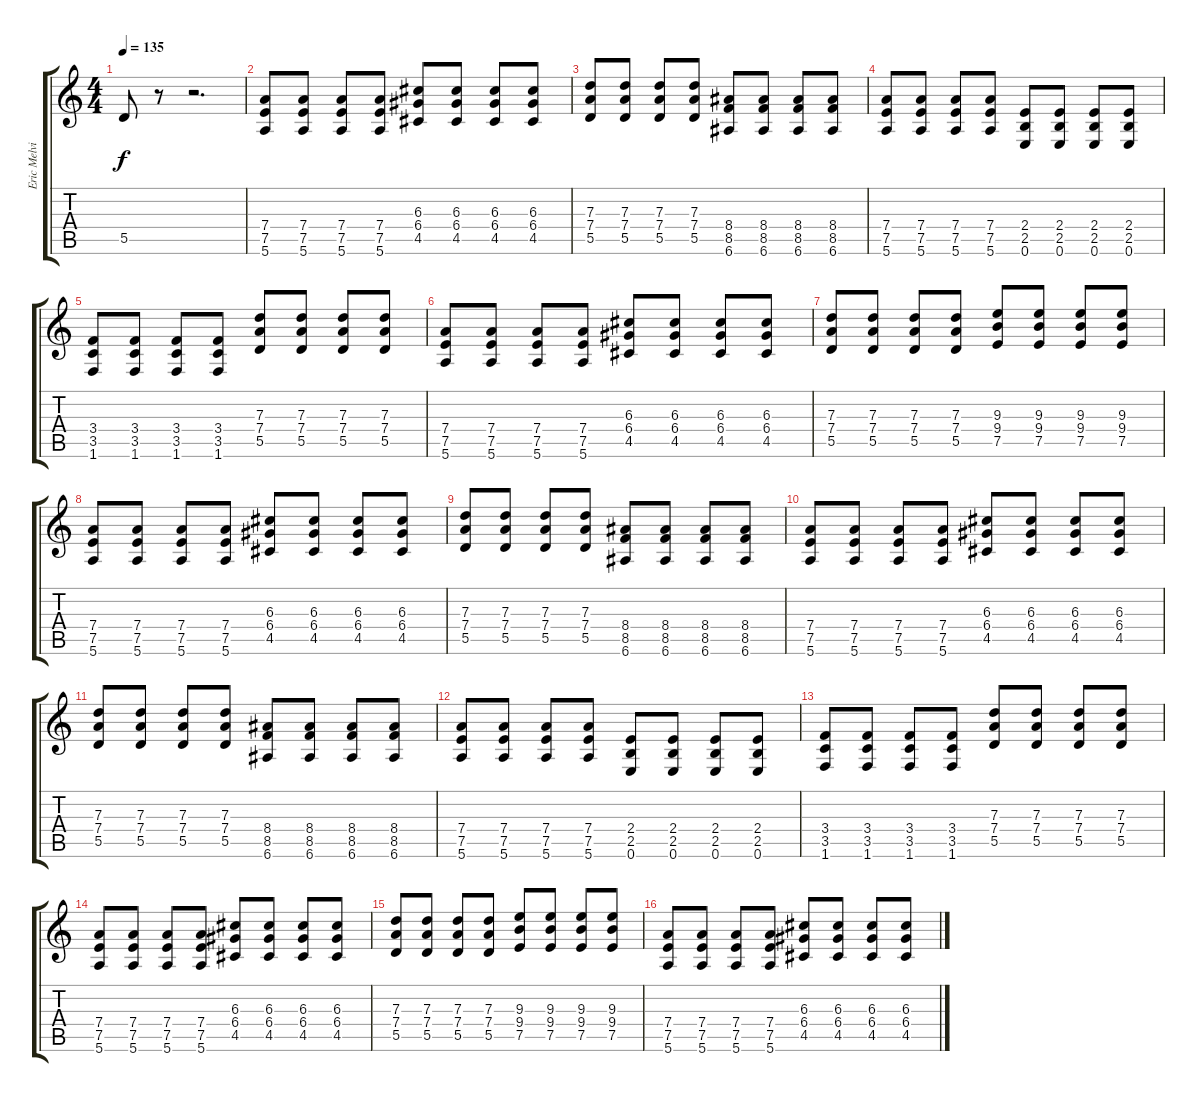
\track ("Eric Melvin" "Eric Melvi") {instrument electricguitarclean}
\staff {score tabs}
\tuning (E4 B3 G3 D3 A2 E2) {hide}
\ts (4 4)
\tempo 135
\clef g2
\ks c
5.5.8{dy f} r.8 r.2{d} |
(7.4 7.5 5.6).8 (7.4 7.5 5.6).8 (7.4 7.5 5.6).8 (7.4 7.5 5.6).8 (6.3 6.4 4.5).8 (6.3 6.4 4.5).8 (6.3 6.4 4.5).8 (6.3 6.4 4.5).8 |
(7.3 7.4 5.5).8 (7.3 7.4 5.5).8 (7.3 7.4 5.5).8 (7.3 7.4 5.5).8 (8.4 8.5 6.6).8 (8.4 8.5 6.6).8 (8.4 8.5 6.6).8 (8.4 8.5 6.6).8 |
(7.4 7.5 5.6).8 (7.4 7.5 5.6).8 (7.4 7.5 5.6).8 (7.4 7.5 5.6).8 (2.4 2.5 0.6).8 (2.4 2.5 0.6).8 (2.4 2.5 0.6).8 (2.4 2.5 0.6).8 |
(3.4 3.5 1.6).8 (3.4 3.5 1.6).8 (3.4 3.5 1.6).8 (3.4 3.5 1.6).8 (7.3 7.4 5.5).8 (7.3 7.4 5.5).8 (7.3 7.4 5.5).8 (7.3 7.4 5.5).8 |
(7.4 7.5 5.6).8 (7.4 7.5 5.6).8 (7.4 7.5 5.6).8 (7.4 7.5 5.6).8 (6.3 6.4 4.5).8 (6.3 6.4 4.5).8 (6.3 6.4 4.5).8 (6.3 6.4 4.5).8 |
(7.3 7.4 5.5).8 (7.3 7.4 5.5).8 (7.3 7.4 5.5).8 (7.3 7.4 5.5).8 (9.3 9.4 7.5).8 (9.3 9.4 7.5).8 (9.3 9.4 7.5).8 (9.3 9.4 7.5).8 |
(7.4 7.5 5.6).8 (7.4 7.5 5.6).8 (7.4 7.5 5.6).8 (7.4 7.5 5.6).8 (6.3 6.4 4.5).8 (6.3 6.4 4.5).8 (6.3 6.4 4.5).8 (6.3 6.4 4.5).8 |
(7.3 7.4 5.5).8 (7.3 7.4 5.5).8 (7.3 7.4 5.5).8 (7.3 7.4 5.5).8 (8.4 8.5 6.6).8 (8.4 8.5 6.6).8 (8.4 8.5 6.6).8 (8.4 8.5 6.6).8 |
(7.4 7.5 5.6).8 (7.4 7.5 5.6).8 (7.4 7.5 5.6).8 (7.4 7.5 5.6).8 (6.3 6.4 4.5).8 (6.3 6.4 4.5).8 (6.3 6.4 4.5).8 (6.3 6.4 4.5).8 |
(7.3 7.4 5.5).8 (7.3 7.4 5.5).8 (7.3 7.4 5.5).8 (7.3 7.4 5.5).8 (8.4 8.5 6.6).8 (8.4 8.5 6.6).8 (8.4 8.5 6.6).8 (8.4 8.5 6.6).8 |
(7.4 7.5 5.6).8 (7.4 7.5 5.6).8 (7.4 7.5 5.6).8 (7.4 7.5 5.6).8 (2.4 2.5 0.6).8 (2.4 2.5 0.6).8 (2.4 2.5 0.6).8 (2.4 2.5 0.6).8 |
(3.4 3.5 1.6).8 (3.4 3.5 1.6).8 (3.4 3.5 1.6).8 (3.4 3.5 1.6).8 (7.3 7.4 5.5).8 (7.3 7.4 5.5).8 (7.3 7.4 5.5).8 (7.3 7.4 5.5).8 |
(7.4 7.5 5.6).8 (7.4 7.5 5.6).8 (7.4 7.5 5.6).8 (7.4 7.5 5.6).8 (6.3 6.4 4.5).8 (6.3 6.4 4.5).8 (6.3 6.4 4.5).8 (6.3 6.4 4.5).8 |
(7.3 7.4 5.5).8 (7.3 7.4 5.5).8 (7.3 7.4 5.5).8 (7.3 7.4 5.5).8 (9.3 9.4 7.5).8 (9.3 9.4 7.5).8 (9.3 9.4 7.5).8 (9.3 9.4 7.5).8 |
(7.4 7.5 5.6).8 (7.4 7.5 5.6).8 (7.4 7.5 5.6).8 (7.4 7.5 5.6).8 (6.3 6.4 4.5).8 (6.3 6.4 4.5).8 (6.3 6.4 4.5).8 (6.3 6.4 4.5).8
